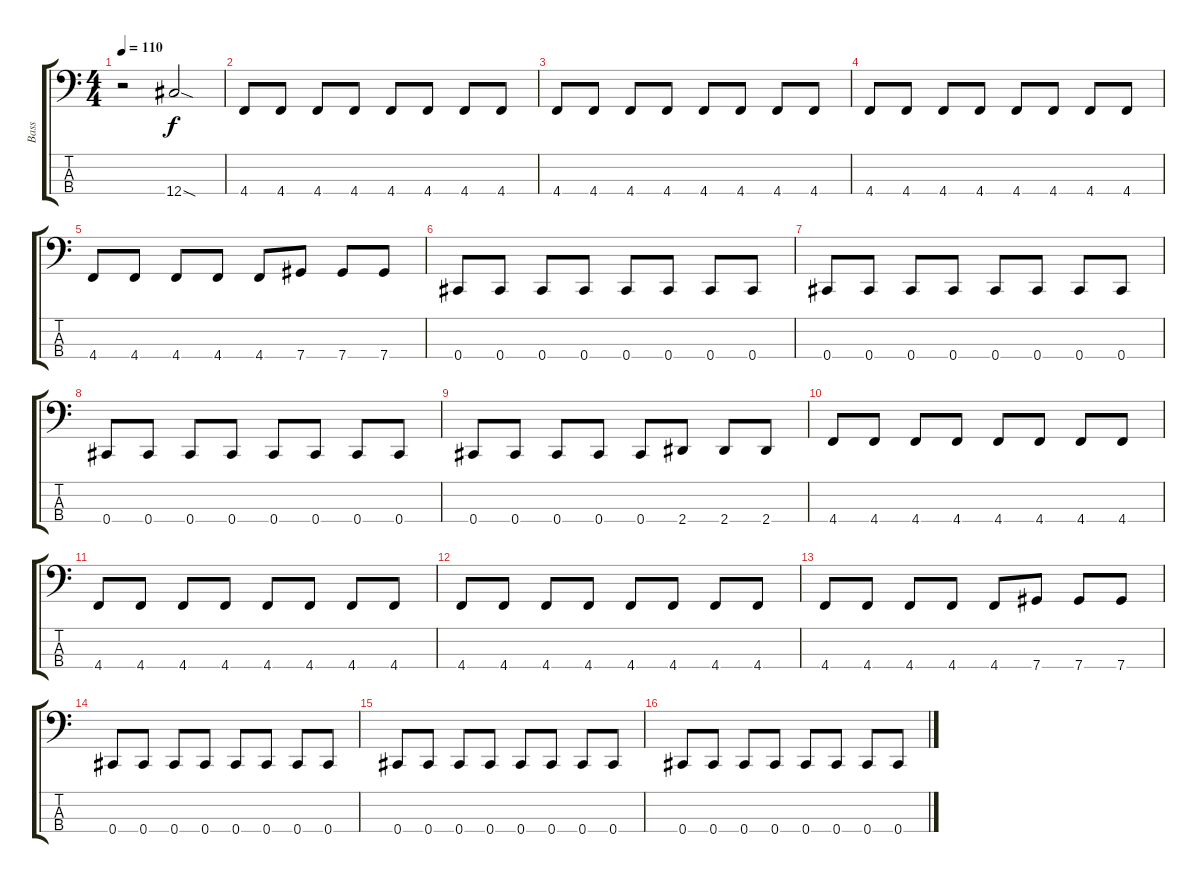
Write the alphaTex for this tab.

\track ("Bass" "Bass") {instrument electricbasspick}
\staff {score tabs}
\tuning (Gb2 Db2 Ab1 Db1) {hide}
\ts (4 4)
\tempo 110
\clef f4
\ks c
r.2{dy f} 12.4{sod}.2 |
4.4.8 4.4.8 4.4.8 4.4.8 4.4.8 4.4.8 4.4.8 4.4.8 |
4.4.8 4.4.8 4.4.8 4.4.8 4.4.8 4.4.8 4.4.8 4.4.8 |
4.4.8 4.4.8 4.4.8 4.4.8 4.4.8 4.4.8 4.4.8 4.4.8 |
4.4.8 4.4.8 4.4.8 4.4.8 4.4.8 7.4.8 7.4.8 7.4.8 |
0.4.8 0.4.8 0.4.8 0.4.8 0.4.8 0.4.8 0.4.8 0.4.8 |
0.4.8 0.4.8 0.4.8 0.4.8 0.4.8 0.4.8 0.4.8 0.4.8 |
0.4.8 0.4.8 0.4.8 0.4.8 0.4.8 0.4.8 0.4.8 0.4.8 |
0.4.8 0.4.8 0.4.8 0.4.8 0.4.8 2.4.8 2.4.8 2.4.8 |
4.4.8 4.4.8 4.4.8 4.4.8 4.4.8 4.4.8 4.4.8 4.4.8 |
4.4.8 4.4.8 4.4.8 4.4.8 4.4.8 4.4.8 4.4.8 4.4.8 |
4.4.8 4.4.8 4.4.8 4.4.8 4.4.8 4.4.8 4.4.8 4.4.8 |
4.4.8 4.4.8 4.4.8 4.4.8 4.4.8 7.4.8 7.4.8 7.4.8 |
0.4.8 0.4.8 0.4.8 0.4.8 0.4.8 0.4.8 0.4.8 0.4.8 |
0.4.8 0.4.8 0.4.8 0.4.8 0.4.8 0.4.8 0.4.8 0.4.8 |
0.4.8 0.4.8 0.4.8 0.4.8 0.4.8 0.4.8 0.4.8 0.4.8
